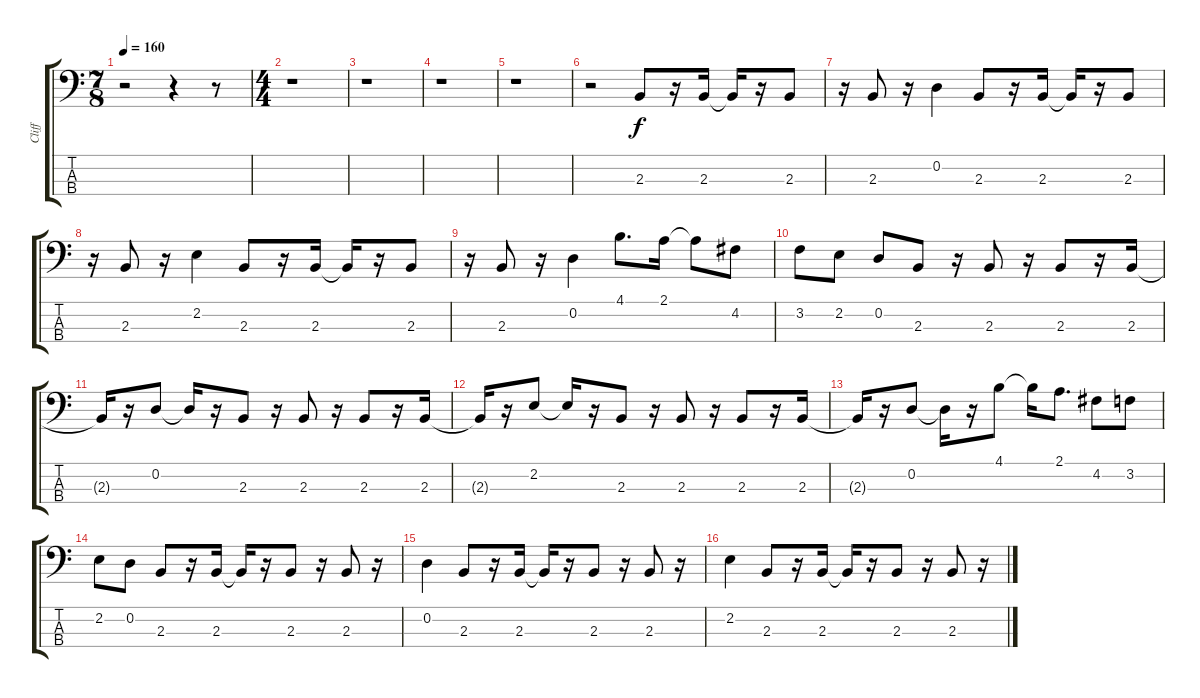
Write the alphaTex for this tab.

\track ("Cliff" "Cliff") {instrument electricbassfinger}
\staff {score tabs}
\tuning (G2 D2 A1 E1) {hide}
\ts (7 8)
\tempo 160
\clef f4
\ks c
r.2{dy f} r.4 r.8 |
\ts (4 4)
r.1 |
r.1 |
r.1 |
r.1 |
r.2 2.3.8 r.16 2.3.16 2.3{t}.16 r.16 2.3.8 |
r.16 2.3.8 r.16 0.2.4 2.3.8 r.16 2.3.16 2.3{t}.16 r.16 2.3.8 |
r.16 2.3.8 r.16 2.2.4 2.3.8 r.16 2.3.16 2.3{t}.16 r.16 2.3.8 |
r.16 2.3.8 r.16 0.2.4 4.1.8{d} 2.1.16 2.1{t}.8 4.2.8 |
3.2.8 2.2.8 0.2.8 2.3.8 r.16 2.3.8 r.16 2.3.8 r.16 2.3.16 |
2.3{t}.16 r.16 0.2.8 0.2{t}.16 r.16 2.3.8 r.16 2.3.8 r.16 2.3.8 r.16 2.3.16 |
2.3{t}.16 r.16 2.2.8 2.2{t}.16 r.16 2.3.8 r.16 2.3.8 r.16 2.3.8 r.16 2.3.16 |
2.3{t}.16 r.16 0.2.8 0.2{t}.16 r.16 4.1.8 4.1{t}.16 2.1.8{d} 4.2.8 3.2.8 |
2.2.8 0.2.8 2.3.8 r.16 2.3.16 2.3{t}.16 r.16 2.3.8 r.16 2.3.8 r.16 |
0.2.4 2.3.8 r.16 2.3.16 2.3{t}.16 r.16 2.3.8 r.16 2.3.8 r.16 |
2.2.4 2.3.8 r.16 2.3.16 2.3{t}.16 r.16 2.3.8 r.16 2.3.8 r.16
